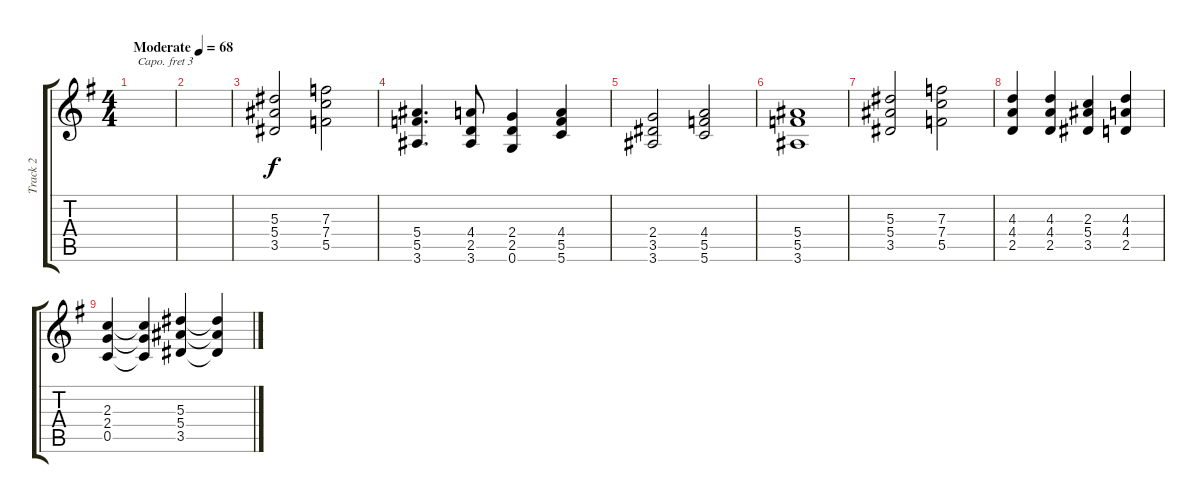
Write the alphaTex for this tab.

\track ("Track 2" "Track 2") {mute instrument overdrivenguitar}
\staff {score tabs}
\capo 3
\tuning (E4 B3 G3 D3 A2 E2) {hide}
\ts (4 4)
\tempo (68 "Moderate")
\clef g2
\ks g
|
|
(5.3 5.4 3.5).2 (7.3 7.4 5.5).2 |
(5.4 5.5 3.6).4{d} (4.4 2.5 3.6).8 (2.4 2.5 0.6).4 (4.4 5.5 5.6).4 |
(2.4 3.5 3.6).2 (4.4 5.5 5.6).2 |
(5.4 5.5 3.6).1 |
(5.3 5.4 3.5).2 (7.3 7.4 5.5).2 |
(4.3 4.4 2.5).4 (4.3 4.4 2.5).4 (2.3 5.4 3.5).4 (4.3 4.4 2.5).4 |
(2.3 2.4 0.5).4 (2.3{t} 2.4{t} 0.5{t}).4 (5.3 5.4 3.5).4 (5.3{t} 5.4{t} 3.5{t}).4
